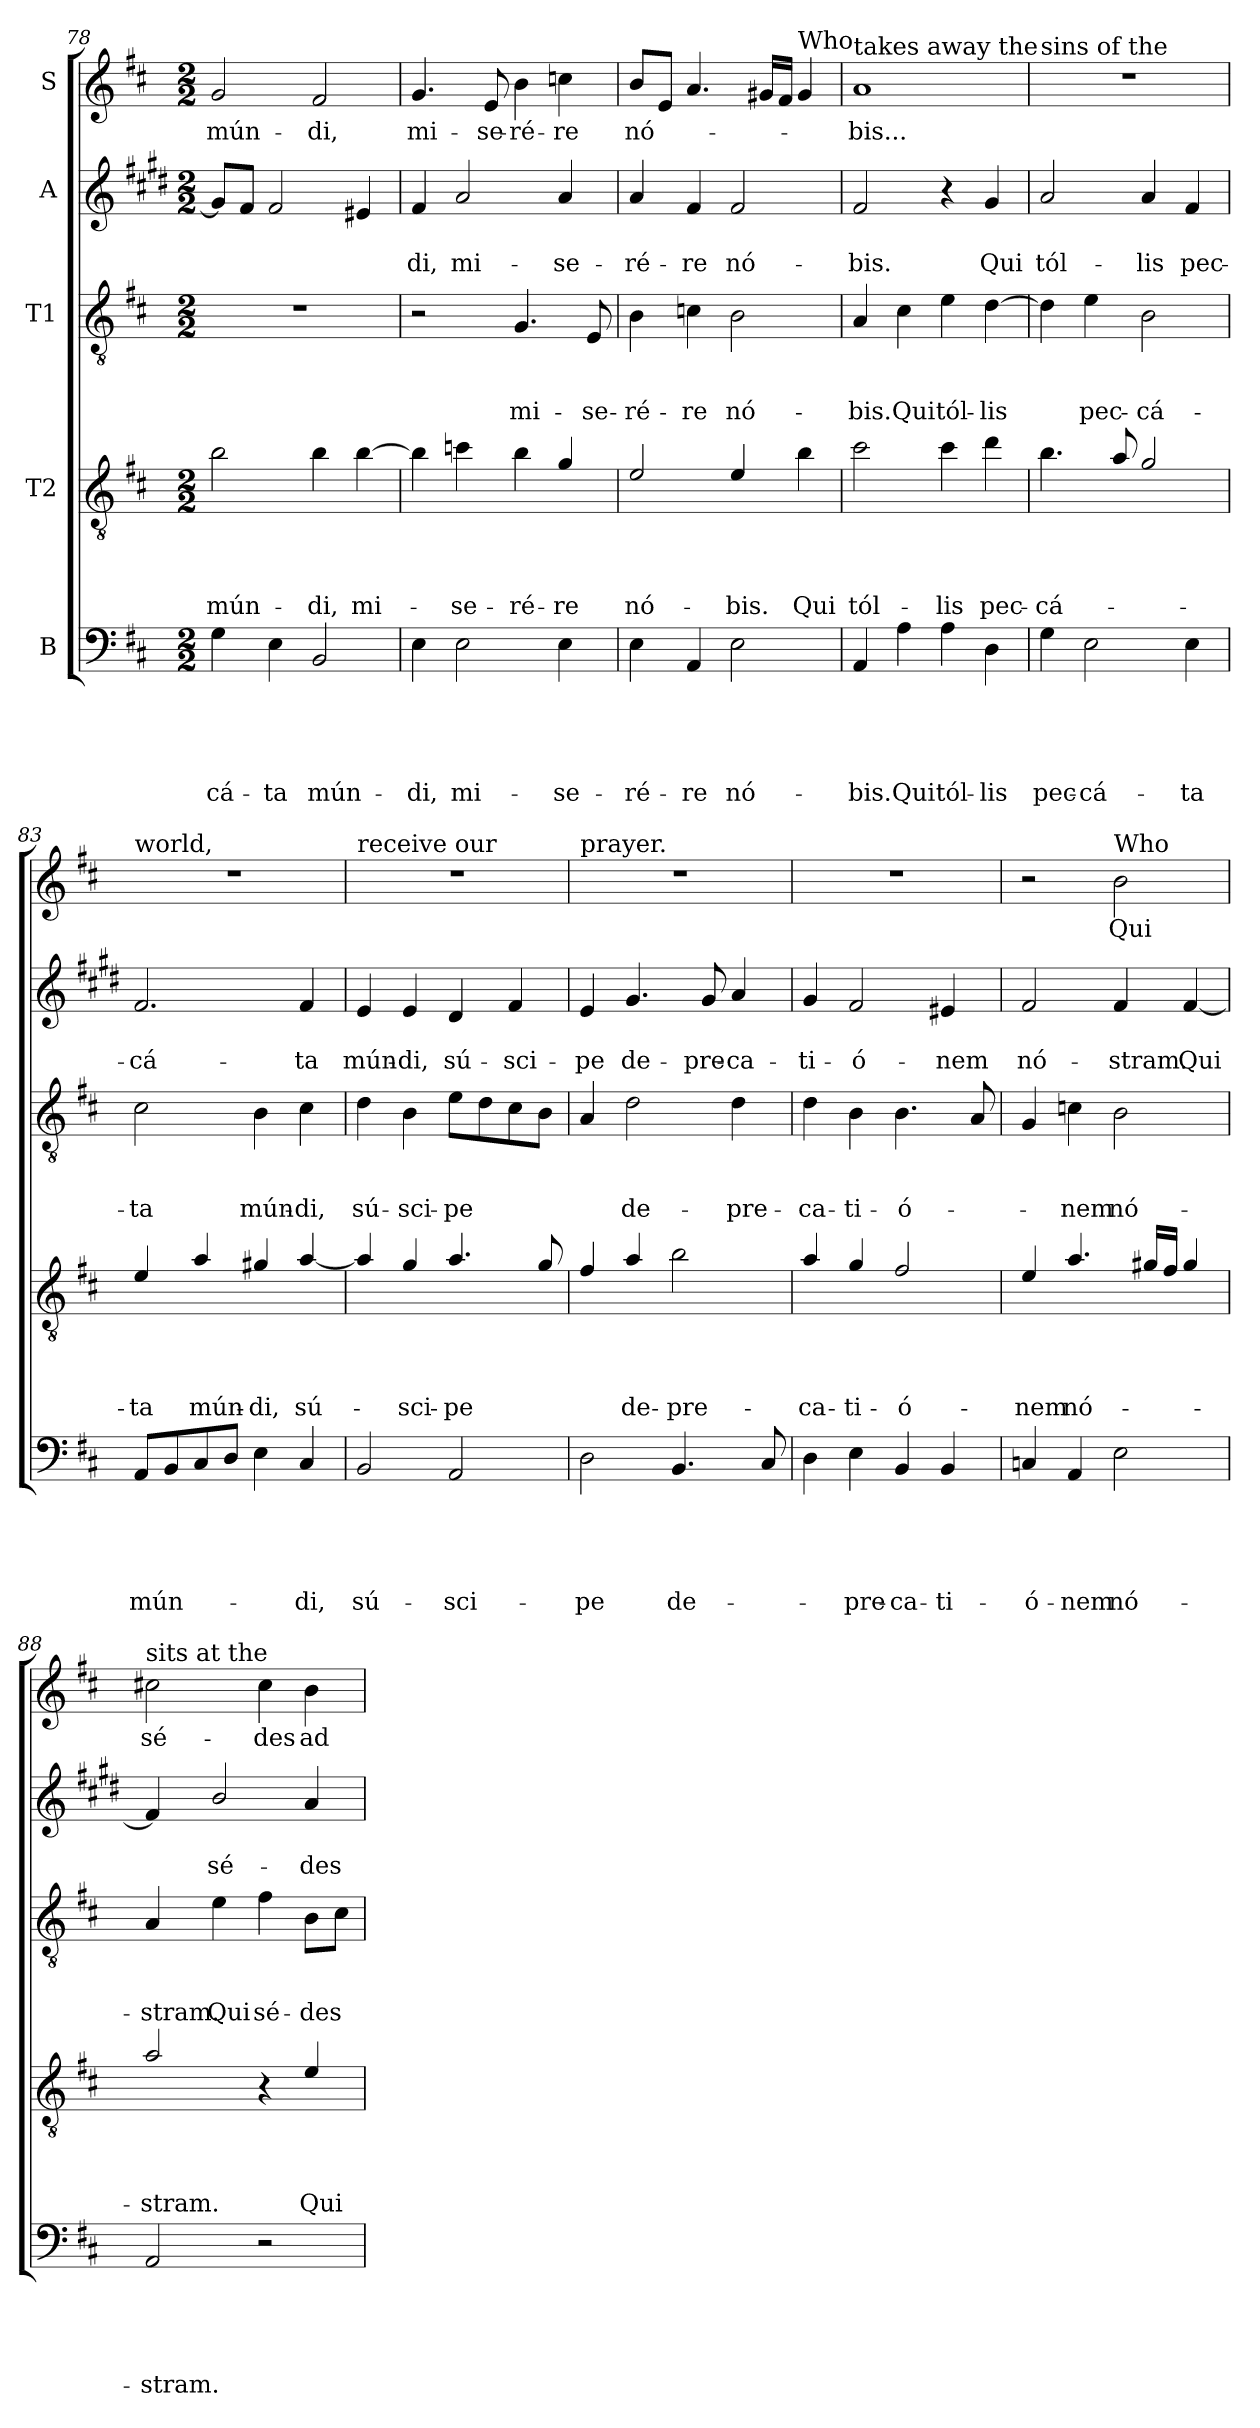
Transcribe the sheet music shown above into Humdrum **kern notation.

**kern	**text	**text	**text	**text	**text	**kern	**text	**text	**text	**text	**kern	**text	**text	**text	**kern	**text	**text	**kern	**text
*part5	*part5	*part5	*part5	*part5	*part5	*part4	*part4	*part4	*part4	*part4	*part3	*part3	*part3	*part3	*part2	*part2	*part2	*part1	*part1
*staff5	*staff5	*staff5	*staff5	*staff5	*staff5	*staff4	*staff4	*staff4	*staff4	*staff4	*staff3	*staff3	*staff3	*staff3	*staff2	*staff2	*staff2	*staff1	*staff1
*I"B	*	*	*	*	*	*I"T2	*	*	*	*	*I"T1	*	*	*	*I"A	*	*	*I"S	*
*clefF4	*	*	*	*	*	*clefGv2	*	*	*	*	*clefGv2	*	*	*	*clefG2	*	*	*clefG2	*
*	*	*	*	*	*	*ITrd8c14	*	*	*	*	*	*	*	*	*ITrd1c2	*	*	*	*
*k[f#c#]	*	*	*	*	*	*k[f#c#]	*	*	*	*	*k[f#c#]	*	*	*	*k[f#c#]	*	*	*k[f#c#]	*
*D:	*	*	*	*	*	*D:	*	*	*	*	*D:	*	*	*	*D:	*	*	*D:	*
*M2/2	*	*	*	*	*	*M2/2	*	*	*	*	*M2/2	*	*	*	*M2/2	*	*	*M2/2	*
=78	=78	=78	=78	=78	=78	=78	=78	=78	=78	=78	=78	=78	=78	=78	=78	=78	=78	=78	=78
!	!	!	!	!	!LO:LY:b	!	!	!	!	!LO:LY:b	!	!	!	!	!	!	!	!	!LO:LY:b
4G\	.	.	.	.	-cá-	2B\	.	.	.	mún-	1r	.	.	.	8f#/L]	.	.	2g/	mún-
.	.	.	.	.	.	.	.	.	.	.	.	.	.	.	8e/J	.	.	.	.
!	!	!	!	!	!LO:LY:b	!	!	!	!	!	!	!	!	!	!	!	!	!	!
4E\	.	.	.	.	-ta	.	.	.	.	.	.	.	.	.	2e/	.	.	.	.
!	!	!	!	!	!LO:LY:b	!	!	!	!	!LO:LY:b	!	!	!	!	!	!	!	!	!LO:LY:b
2BB/	.	.	.	.	mún-	4B\	.	.	.	-di,	.	.	.	.	.	.	.	2f#/	-di,
!	!	!	!	!	!	!	!	!	!	!LO:LY:b	!	!	!	!	!	!	!	!	!
.	.	.	.	.	.	[4B\	.	.	.	mi-	.	.	.	.	4d#/	.	.	.	.
!!LO:PB:g=z
=79	=79	=79	=79	=79	=79	=79	=79	=79	=79	=79	=79	=79	=79	=79	=79	=79	=79	=79	=79
!	!	!	!	!	!LO:LY:b	!	!	!	!	!	!	!	!	!	!	!	!LO:LY:b	!	!LO:LY:b
4E\	.	.	.	.	-di,	4B\]	.	.	.	.	2r	.	.	.	4e/	.	-di,	4.g/	mi-
!	!	!	!	!	!LO:LY:b	!	!	!	!	!LO:LY:b	!	!	!	!	!	!	!LO:LY:b	!	!
2E\	.	.	.	.	mi-	4cn\	.	.	.	-se-	.	.	.	.	2g/	.	mi-	.	.
!	!	!	!	!	!	!	!	!	!	!	!	!	!	!	!	!	!	!	!LO:LY:b
.	.	.	.	.	.	.	.	.	.	.	.	.	.	.	.	.	.	8e/	-se-
!	!	!	!	!	!	!	!	!	!	!LO:LY:b	!	!	!	!LO:LY:b	!	!	!	!	!LO:LY:b
.	.	.	.	.	.	4B\	.	.	.	-ré-	4.G/	.	.	mi-	.	.	.	4b\	-ré-
!	!	!	!	!	!LO:LY:b	!	!	!	!	!LO:LY:b	!	!	!	!	!	!	!LO:LY:b	!	!LO:LY:b
4E\	.	.	.	.	-se-	4G/	.	.	.	-re	.	.	.	.	4g/	.	-se-	4ccn\	-re
!	!	!	!	!	!	!	!	!	!	!	!	!	!	!LO:LY:b	!	!	!	!	!
.	.	.	.	.	.	.	.	.	.	.	8E/	.	.	-se-	.	.	.	.	.
=80	=80	=80	=80	=80	=80	=80	=80	=80	=80	=80	=80	=80	=80	=80	=80	=80	=80	=80	=80
!	!	!	!	!	!LO:LY:b	!	!	!	!	!LO:LY:b	!	!	!	!LO:LY:b	!	!	!LO:LY:b	!	!LO:LY:b
4E\	.	.	.	.	-ré-	2E/	.	.	.	nó-	4B\	.	.	-ré-	4g/	.	-ré-	8b/L	nó-
.	.	.	.	.	.	.	.	.	.	.	.	.	.	.	.	.	.	8e/J	.
!	!	!	!	!	!LO:LY:b	!	!	!	!	!	!	!	!	!LO:LY:b	!	!	!LO:LY:b	!	!
4AA/	.	.	.	.	-re	.	.	.	.	.	4cn\	.	.	-re	4e/	.	-re	4.a/	.
!	!	!	!	!	!LO:LY:b	!	!	!	!	!LO:LY:b	!	!	!	!LO:LY:b	!	!	!LO:LY:b	!	!
2E\	.	.	.	.	nó-	4E/	.	.	.	-bis.	2B\	.	.	nó-	2e/	.	nó-	.	.
.	.	.	.	.	.	.	.	.	.	.	.	.	.	.	.	.	.	16g#/LL	.
.	.	.	.	.	.	.	.	.	.	.	.	.	.	.	.	.	.	16f#/JJ	.
!	!	!	!	!	!	!	!	!	!	!	!	!	!	!	!	!	!	!LO:TX:a:t=Who	!
!	!	!	!	!	!	!	!	!	!	!LO:LY:b	!	!	!	!	!	!	!	!	!
.	.	.	.	.	.	4B\	.	.	.	Qui	.	.	.	.	.	.	.	4g#/	.
=81	=81	=81	=81	=81	=81	=81	=81	=81	=81	=81	=81	=81	=81	=81	=81	=81	=81	=81	=81
!	!	!	!	!	!	!	!	!	!	!	!	!	!	!	!	!	!	!LO:TX:a:t=takes away the	!
!	!	!	!	!	!LO:LY:b	!	!	!	!	!LO:LY:b	!	!	!	!LO:LY:b	!	!	!LO:LY:b	!	!LO:LY:b
4AA/	.	.	.	.	-bis.	2c#\	.	.	.	tól-	4A/	.	.	-bis.	2e/	.	-bis.	1a	-bis...
!	!	!	!	!	!LO:LY:b	!	!	!	!	!	!	!	!	!LO:LY:b	!	!	!	!	!
4A\	.	.	.	.	Qui	.	.	.	.	.	4c#\	.	.	Qui	.	.	.	.	.
!	!	!	!	!	!LO:LY:b	!	!	!	!	!LO:LY:b	!	!	!	!LO:LY:b	!	!	!	!	!
4A\	.	.	.	.	tól-	4c#\	.	.	.	-lis	4e\	.	.	tól-	4r	.	.	.	.
!	!	!	!	!	!LO:LY:b	!	!	!	!	!LO:LY:b	!	!	!	!LO:LY:b	!	!	!LO:LY:b	!	!
4D\	.	.	.	.	-lis	4d\	.	.	.	pec-	[4d\	.	.	-lis	4f#/	.	Qui	.	.
=82	=82	=82	=82	=82	=82	=82	=82	=82	=82	=82	=82	=82	=82	=82	=82	=82	=82	=82	=82
!	!	!	!	!	!	!	!	!	!	!	!	!	!	!	!	!	!	!LO:TX:a:t=sins of the	!
!	!	!	!	!	!LO:LY:b	!	!	!	!	!LO:LY:b	!	!	!	!	!	!	!LO:LY:b	!	!
4G\	.	.	.	.	pec-	4.B\	.	.	.	-cá-	4d\]	.	.	.	2g/	.	tól-	1r	.
!	!	!	!	!	!LO:LY:b	!	!	!	!	!	!	!	!	!LO:LY:b	!	!	!	!	!
2E\	.	.	.	.	-cá-	.	.	.	.	.	4e\	.	.	pec-	.	.	.	.	.
.	.	.	.	.	.	8A/	.	.	.	.	.	.	.	.	.	.	.	.	.
!	!	!	!	!	!	!	!	!	!	!	!	!	!	!LO:LY:b	!	!	!LO:LY:b	!	!
.	.	.	.	.	.	2G/	.	.	.	.	2B\	.	.	-cá-	4g/	.	-lis	.	.
!	!	!	!	!	!LO:LY:b	!	!	!	!	!	!	!	!	!	!	!	!LO:LY:b	!	!
4E\	.	.	.	.	-ta	.	.	.	.	.	.	.	.	.	4e/	.	pec-	.	.
=83	=83	=83	=83	=83	=83	=83	=83	=83	=83	=83	=83	=83	=83	=83	=83	=83	=83	=83	=83
!	!	!	!	!	!	!	!	!	!	!	!	!	!	!	!	!	!	!LO:TX:a:t=world,	!
!	!	!	!	!	!LO:LY:b	!	!	!	!	!LO:LY:b	!	!	!	!LO:LY:b	!	!	!LO:LY:b	!	!
8AA/L	.	.	.	.	mún-	4E/	.	.	.	-ta	2c#\	.	.	-ta	2.e/	.	-cá-	1r	.
8BB/	.	.	.	.	.	.	.	.	.	.	.	.	.	.	.	.	.	.	.
!	!	!	!	!	!	!	!	!	!	!LO:LY:b	!	!	!	!	!	!	!	!	!
8C#/	.	.	.	.	.	4A/	.	.	.	mún-	.	.	.	.	.	.	.	.	.
8D/J	.	.	.	.	.	.	.	.	.	.	.	.	.	.	.	.	.	.	.
!	!	!	!	!	!	!	!	!	!	!LO:LY:b	!	!	!	!LO:LY:b	!	!	!	!	!
4E\	.	.	.	.	.	4G#X/	.	.	.	-di,	4B\	.	.	mún-	.	.	.	.	.
!	!	!	!	!	!LO:LY:b	!	!	!	!	!LO:LY:b	!	!	!	!LO:LY:b	!	!	!LO:LY:b	!	!
4C#/	.	.	.	.	-di,	[4A/	.	.	.	sú-	4c#\	.	.	-di,	4e/	.	-ta	.	.
!!LO:LB:g=z
=84	=84	=84	=84	=84	=84	=84	=84	=84	=84	=84	=84	=84	=84	=84	=84	=84	=84	=84	=84
!	!	!	!	!	!	!	!	!	!	!	!	!	!	!	!	!	!	!LO:TX:a:t=receive our	!
!	!	!	!	!	!LO:LY:b	!	!	!	!	!	!	!	!	!LO:LY:b	!	!	!LO:LY:b	!	!
2BB/	.	.	.	.	sú-	4A/]	.	.	.	.	4d\	.	.	sú-	4d/	.	mún-	1r	.
!	!	!	!	!	!	!	!	!	!	!LO:LY:b	!	!	!	!LO:LY:b	!	!	!LO:LY:b	!	!
.	.	.	.	.	.	4G/	.	.	.	-sci-	4B\	.	.	-sci-	4d/	.	-di,	.	.
!	!	!	!	!	!LO:LY:b	!	!	!	!	!LO:LY:b	!	!	!	!LO:LY:b	!	!	!LO:LY:b	!	!
2AA/	.	.	.	.	-sci-	4.A/	.	.	.	-pe	8e\L	.	.	-pe	4c#/	.	sú-	.	.
.	.	.	.	.	.	.	.	.	.	.	8d\	.	.	.	.	.	.	.	.
!	!	!	!	!	!	!	!	!	!	!	!	!	!	!	!	!	!LO:LY:b	!	!
.	.	.	.	.	.	.	.	.	.	.	8c#\	.	.	.	4e/	.	-sci-	.	.
.	.	.	.	.	.	8G/	.	.	.	.	8B\J	.	.	.	.	.	.	.	.
=85	=85	=85	=85	=85	=85	=85	=85	=85	=85	=85	=85	=85	=85	=85	=85	=85	=85	=85	=85
!	!	!	!	!	!	!	!	!	!	!	!	!	!	!	!	!	!	!LO:TX:a:t=prayer.	!
!	!	!	!	!	!LO:LY:b	!	!	!	!	!	!	!	!	!	!	!	!LO:LY:b	!	!
2D\	.	.	.	.	-pe	4F#/	.	.	.	.	4A/	.	.	.	4d/	.	-pe	1r	.
!	!	!	!	!	!	!	!	!	!	!LO:LY:b	!	!	!	!LO:LY:b	!	!	!LO:LY:b	!	!
.	.	.	.	.	.	4A/	.	.	.	de-	2d\	.	.	de-	4.f#/	.	de-	.	.
!	!	!	!	!	!LO:LY:b	!	!	!	!	!LO:LY:b	!	!	!	!	!	!	!	!	!
4.BB/	.	.	.	.	de-	2B\	.	.	.	-pre-	.	.	.	.	.	.	.	.	.
!	!	!	!	!	!	!	!	!	!	!	!	!	!	!	!	!	!LO:LY:b	!	!
.	.	.	.	.	.	.	.	.	.	.	.	.	.	.	8f#/	.	-pre-	.	.
!	!	!	!	!	!	!	!	!	!	!	!	!	!	!LO:LY:b	!	!	!LO:LY:b	!	!
.	.	.	.	.	.	.	.	.	.	.	4d\	.	.	-pre-	4g/	.	-ca-	.	.
8C#/	.	.	.	.	.	.	.	.	.	.	.	.	.	.	.	.	.	.	.
=86	=86	=86	=86	=86	=86	=86	=86	=86	=86	=86	=86	=86	=86	=86	=86	=86	=86	=86	=86
!	!	!	!	!	!	!	!	!	!	!LO:LY:b	!	!	!	!LO:LY:b	!	!	!LO:LY:b	!	!
4D\	.	.	.	.	.	4A/	.	.	.	-ca-	4d\	.	.	-ca-	4f#/	.	-ti-	1r	.
!	!	!	!	!	!LO:LY:b	!	!	!	!	!LO:LY:b	!	!	!	!LO:LY:b	!	!	!LO:LY:b	!	!
4E\	.	.	.	.	-pre-	4G/	.	.	.	-ti-	4B\	.	.	-ti-	2e/	.	-ó-	.	.
!	!	!	!	!	!LO:LY:b	!	!	!	!	!LO:LY:b	!	!	!	!LO:LY:b	!	!	!	!	!
4BB/	.	.	.	.	-ca-	2F#/	.	.	.	-ó-	4.B\	.	.	-ó-	.	.	.	.	.
!	!	!	!	!	!LO:LY:b	!	!	!	!	!	!	!	!	!	!	!	!LO:LY:b	!	!
4BB/	.	.	.	.	-ti-	.	.	.	.	.	.	.	.	.	4d#/	.	-nem	.	.
.	.	.	.	.	.	.	.	.	.	.	8A/	.	.	.	.	.	.	.	.
=87	=87	=87	=87	=87	=87	=87	=87	=87	=87	=87	=87	=87	=87	=87	=87	=87	=87	=87	=87
!	!	!	!	!	!LO:LY:b	!	!	!	!	!LO:LY:b	!	!	!	!	!	!	!LO:LY:b	!	!
4Cn/	.	.	.	.	-ó-	4E/	.	.	.	-nem	4G/	.	.	.	2e/	.	nó-	2r	.
!	!	!	!	!	!LO:LY:b	!	!	!	!	!LO:LY:b	!	!	!	!LO:LY:b	!	!	!	!	!
4AA/	.	.	.	.	-nem	4.A/	.	.	.	nó-	4c\	.	.	-nem	.	.	.	.	.
!	!	!	!	!	!	!	!	!	!	!	!	!	!	!	!	!	!	!LO:TX:a:t=Who	!
!	!	!	!	!	!LO:LY:b	!	!	!	!	!	!	!	!	!LO:LY:b	!	!	!LO:LY:b	!	!LO:LY:b
2E\	.	.	.	.	nó-	.	.	.	.	.	2B\	.	.	nó-	4e/	.	-stram.	2b\	Qui
.	.	.	.	.	.	16G#/LL	.	.	.	.	.	.	.	.	.	.	.	.	.
.	.	.	.	.	.	16F#/JJ	.	.	.	.	.	.	.	.	.	.	.	.	.
!	!	!	!	!	!	!	!	!	!	!	!	!	!	!	!	!	!LO:LY:b	!	!
.	.	.	.	.	.	4G#/	.	.	.	.	.	.	.	.	[4e/	.	Qui	.	.
=88	=88	=88	=88	=88	=88	=88	=88	=88	=88	=88	=88	=88	=88	=88	=88	=88	=88	=88	=88
!	!	!	!	!	!	!	!	!	!	!	!	!	!	!	!	!	!	!LO:TX:a:t=sits at the	!
!	!	!	!	!	!LO:LY:b	!	!	!	!	!LO:LY:b	!	!	!	!LO:LY:b	!	!	!	!	!LO:LY:b
2AA/	.	.	.	.	-stram.	2A/	.	.	.	-stram.	4A/	.	.	-stram.	4e/]	.	.	2cc#X\	sé-
!	!	!	!	!	!	!	!	!	!	!	!	!	!	!LO:LY:b	!	!	!LO:LY:b	!	!
.	.	.	.	.	.	.	.	.	.	.	4e\	.	.	Qui	2a/	.	sé-	.	.
!	!	!	!	!	!	!	!	!	!	!	!	!	!	!LO:LY:b	!	!	!	!	!LO:LY:b
2r	.	.	.	.	.	4r	.	.	.	.	4f#\	.	.	sé-	.	.	.	4cc#\	-des
!	!	!	!	!	!	!	!	!	!	!LO:LY:b	!	!	!	!LO:LY:b	!	!	!LO:LY:b	!	!LO:LY:b
.	.	.	.	.	.	4E/	.	.	.	Qui	8B\L	.	.	-des	4g/	.	-des	4b\	ad
.	.	.	.	.	.	.	.	.	.	.	8c#\J	.	.	.	.	.	.	.	.
=	=	=	=	=	=	=	=	=	=	=	=	=	=	=	=	=	=	=	=
*-	*-	*-	*-	*-	*-	*-	*-	*-	*-	*-	*-	*-	*-	*-	*-	*-	*-	*-	*-
